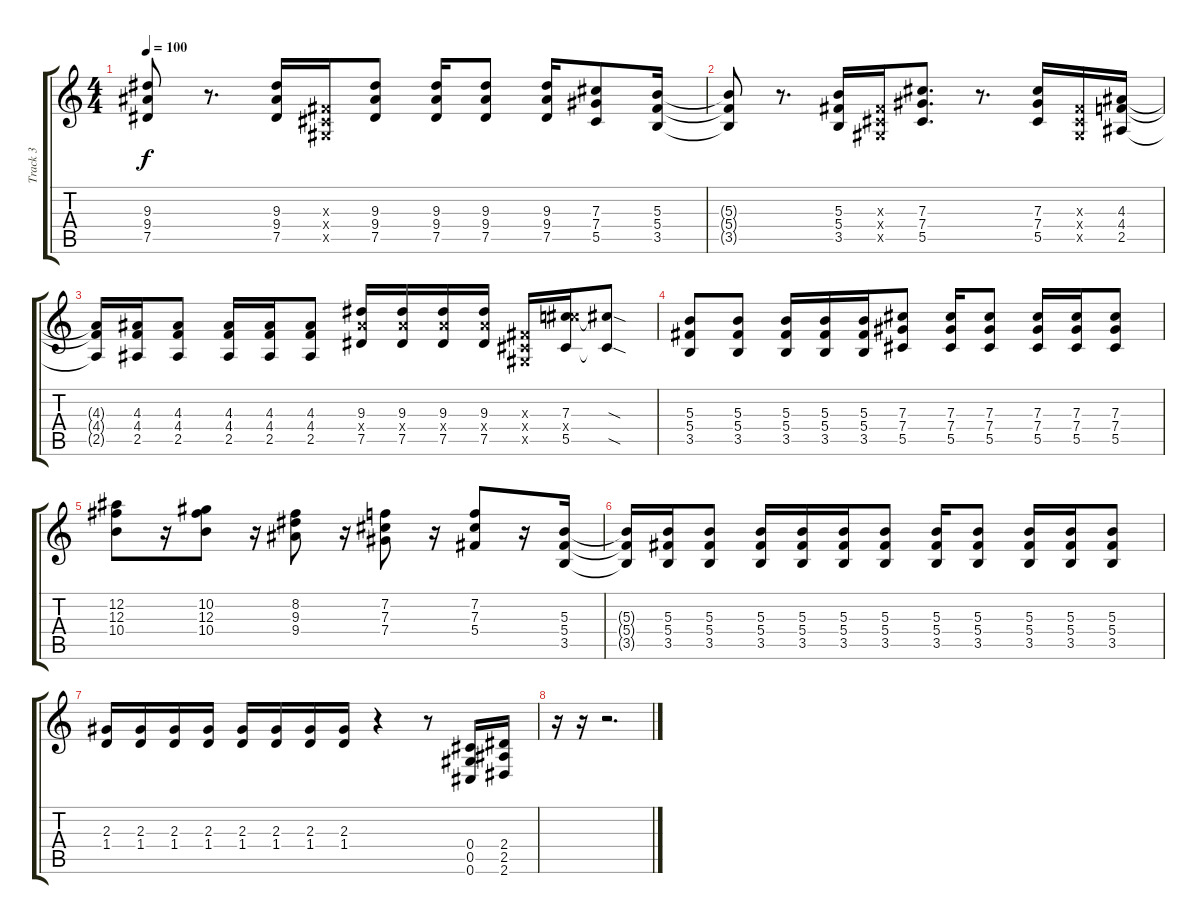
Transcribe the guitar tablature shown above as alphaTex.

\track ("Track 3" "Track 3") {instrument overdrivenguitar}
\staff {score tabs}
\tuning (Eb4 Bb3 Gb3 Db3 Ab2 Db2) {hide}
\ts (4 4)
\tempo 100
\clef g2
\ks c
(9.3{t} 9.4{t} 7.5{t}).8{dy f} r.8{d} (9.3 9.4 7.5).16 (0.3{x} 0.4{x} 0.5{x}).16 (9.3 9.4 7.5).8 (9.3 9.4 7.5).16 (9.3 9.4 7.5).8 (9.3 9.4 7.5).16 (7.3 7.4 5.5).8 (5.3 5.4 3.5).16 |
(5.3{t} 5.4{t} 3.5{t}).8 r.8{d} (5.3 5.4 3.5).16 (0.3{x} 0.4{x} 0.5{x}).16 (7.3 7.4 5.5).8{d} r.8{d} (7.3 7.4 5.5).16 (0.3{x} 0.4{x} 0.5{x}).16 (4.3 4.4 2.5).16 |
(4.3{t} 4.4{t} 2.5{t}).16 (4.3 4.4 2.5).16 (4.3 4.4 2.5).8 (4.3 4.4 2.5).16 (4.3 4.4 2.5).16 (4.3 4.4 2.5).8 (9.3 9.4{x} 7.5).16 (9.3 9.4{x} 7.5).16 (9.3 9.4{x} 7.5).16 (9.3 9.4{x} 7.5).16 (0.3{x} 0.4{x} 0.5{x}).16 (7.3 11.4{x} 5.5).16 (7.3{sod t} 5.5{sod t}).8 |
(5.3 5.4 3.5).8 (5.3 5.4 3.5).8 (5.3 5.4 3.5).16 (5.3 5.4 3.5).16 (5.3 5.4 3.5).16 (7.3 7.4 5.5).8 (7.3 7.4 5.5).16 (7.3 7.4 5.5).8 (7.3 7.4 5.5).16 (7.3 7.4 5.5).16 (7.3 7.4 5.5).8 |
(12.2 12.3 10.4).8 r.16 (10.2 12.3 10.4).8 r.16 (8.2 9.3 9.4).8 r.16 (7.2 7.3 7.4).8 r.16 (7.2 7.3 5.4).8 r.16 (5.3 5.4 3.5).16 |
(5.3{t} 5.4{t} 3.5{t}).16 (5.3 5.4 3.5).16 (5.3 5.4 3.5).8 (5.3 5.4 3.5).16 (5.3 5.4 3.5).16 (5.3 5.4 3.5).16 (5.3 5.4 3.5).8 (5.3 5.4 3.5).16 (5.3 5.4 3.5).8 (5.3 5.4 3.5).16 (5.3 5.4 3.5).16 (5.3 5.4 3.5).8 |
(2.3 1.4).16 (2.3 1.4).16 (2.3 1.4).16 (2.3 1.4).16 (2.3 1.4).16 (2.3 1.4).16 (2.3 1.4).16 (2.3 1.4).16 r.4 r.8 (0.4 0.5 0.6).16 (2.4 2.5 2.6).16 |
r.16 r.16 r.2{d}
